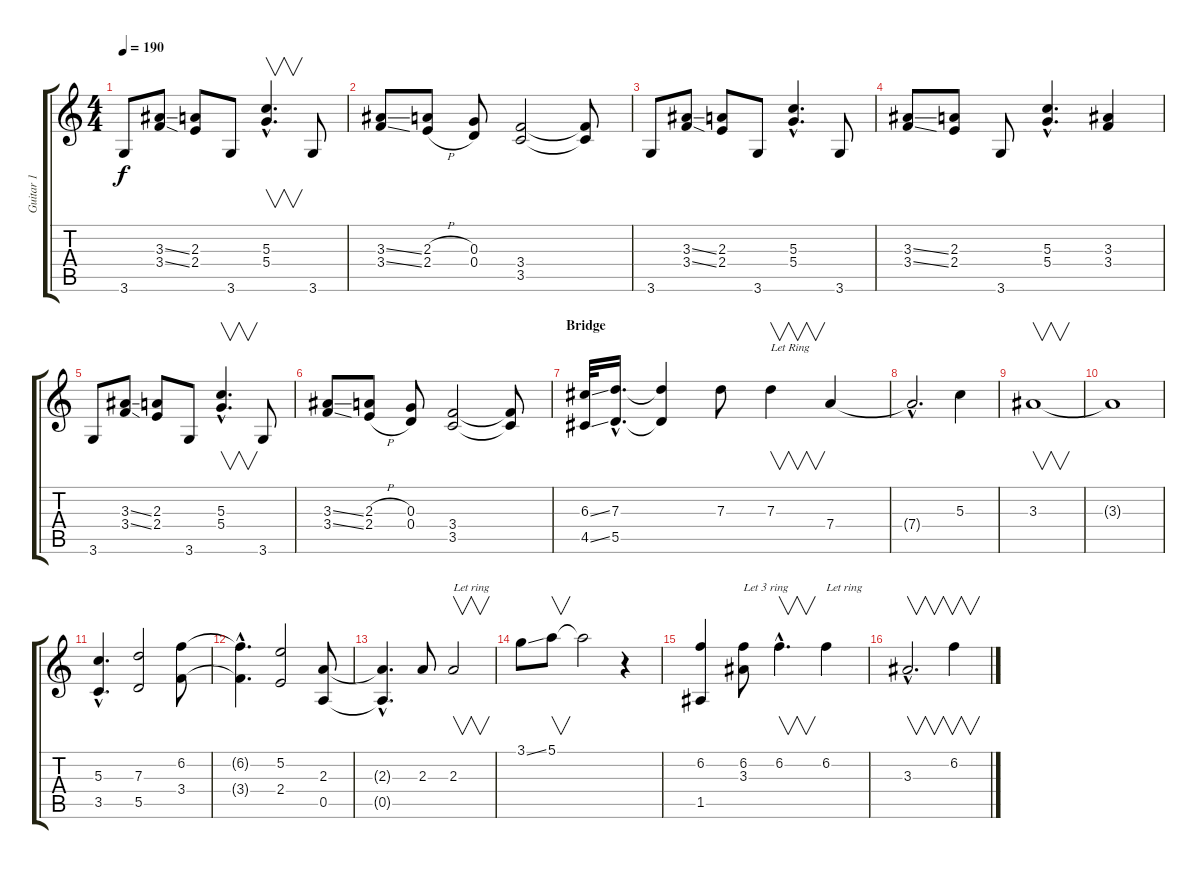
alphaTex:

\track ("Guitar 1" "Guitar 1") {instrument overdrivenguitar}
\staff {score tabs}
\tuning (E4 B3 G3 D3 A2 E2) {hide}
\ts (4 4)
\tempo 190
\clef g2
\ks c
3.6.8{dy f} (3.3{ss} 3.4{ss}).8 (2.3 2.4).8 3.6.8 (5.3{hac} 5.4{hac}).4{v d} 3.6.8 |
(3.3{ss} 3.4{ss}).8 (2.3{h} 2.4{h}).8 (0.3 0.4).8 (3.4 3.5).2 (3.4{t} 3.5{t}).8 |
3.6.8 (3.3{ss} 3.4{ss}).8 (2.3 2.4).8 3.6.8 (5.3{hac} 5.4{hac}).4{d} 3.6.8 |
(3.3{ss} 3.4{ss}).8 (2.3 2.4).8 3.6.8 (5.3{hac} 5.4{hac}).4{d} (3.3 3.4).4 |
3.6.8 (3.3{ss} 3.4{ss}).8 (2.3 2.4).8 3.6.8 (5.3{hac} 5.4{hac}).4{v d} 3.6.8 |
(3.3{ss} 3.4{ss}).8 (2.3{h} 2.4{h}).8 (0.3 0.4).8 (3.4 3.5).2 (3.4{t} 3.5{t}).8 |
\section ("" "Bridge")
(6.3{ss} 4.5{ss}).32 (7.3{hac} 5.5{hac}).16{d} (7.3{t} 5.5{t}).4 7.3.8 7.3.4{v txt "Let Ring"} 7.4.4 |
7.4{hac t}.2{d} 5.3.4 |
3.3.1{v} |
3.3{t}.1 |
(5.3{hac} 3.5{hac}).4{d} (7.3 5.5).2 (6.2 3.4).8 |
(6.2{hac t} 3.4{hac t}).4{d} (5.2 2.4).2 (2.3 0.5).8 |
(2.3{hac t} 0.5{hac t}).4{d} 2.3.8 2.3.2{v txt "Let ring"} |
3.1{ss}.8 5.1.8{v} 5.1{t}.2 r.4 |
(6.2 1.5).4 (6.2 3.3).8{txt "Let 3 ring"} 6.2{hac}.4{v d} 6.2.4{txt "Let ring"} |
3.3{hac}.2{v d} 6.2.4{v}
